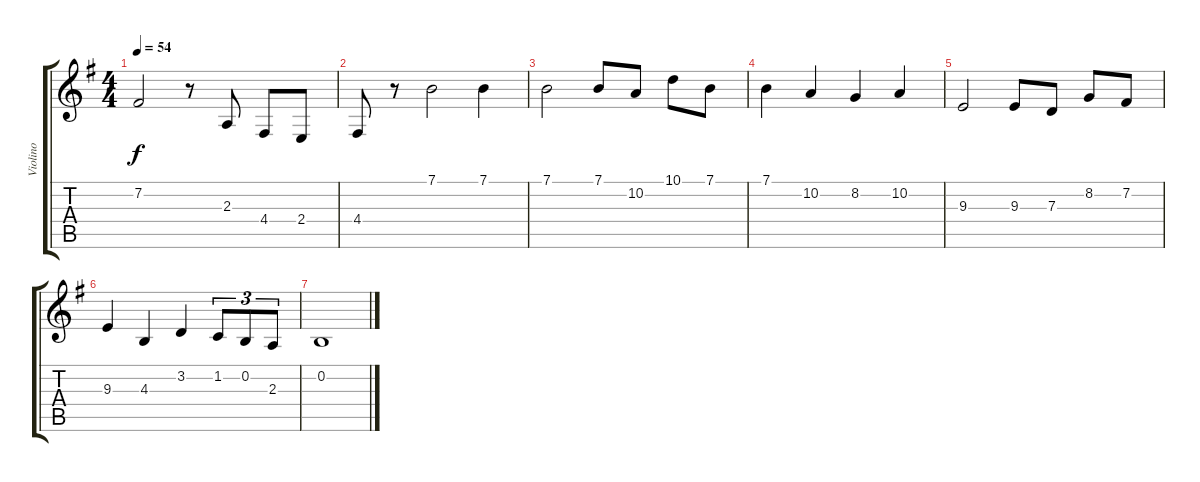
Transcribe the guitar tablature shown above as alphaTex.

\track ("Violino" "Violino") {instrument stringensemble1}
\staff {score tabs}
\tuning (E4 B3 G3 D3 A2 E2) {hide}
\ts (4 4)
\tempo 54
\clef g2
\ks g
7.2.2{dy f} r.8 2.3.8 4.4.8 2.4.8 |
4.4.8 r.8 7.1.2 7.1.4 |
7.1.2 7.1.8 10.2.8 10.1.8 7.1.8 |
7.1.4 10.2.4 8.2.4 10.2.4 |
9.3.2 9.3.8 7.3.8 8.2.8 7.2.8 |
9.3.4 4.3.4 3.2.4 1.2.8{tu (3 2)} 0.2.8{tu (3 2)} 2.3.8{tu (3 2)} |
0.2.1
